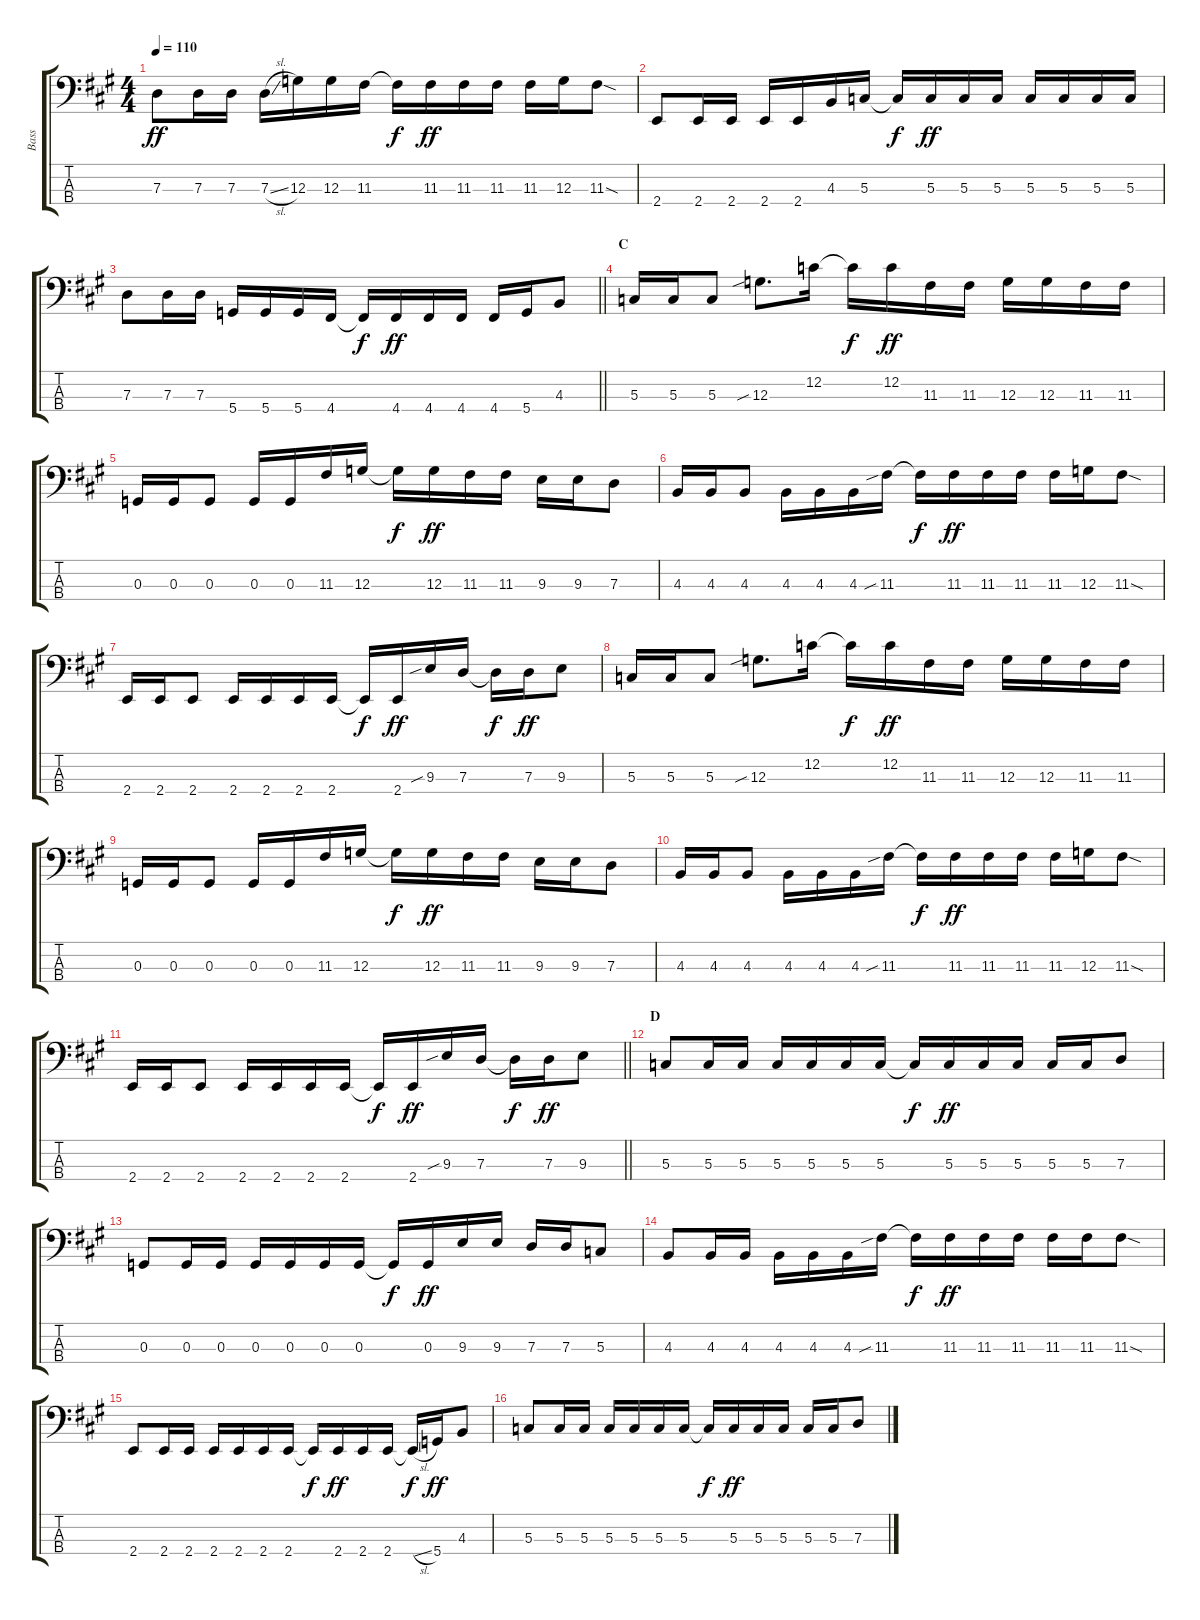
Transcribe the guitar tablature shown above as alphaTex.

\track ("Bass" "Bass") {instrument electricbasspick}
\staff {score tabs}
\tuning (F2 C2 G1 D1) {hide}
\ts (4 4)
\tempo 110
\clef f4
\ks a
7.3.8{dy ff} 7.3.16 7.3.16 7.3{sl}.16 12.3.16 12.3.16 11.3.16 11.3{t}.16{dy f} 11.3.16{dy ff} 11.3.16 11.3.16 11.3.16 12.3.16 11.3{sod}.8 |
2.4.8 2.4.16 2.4.16 2.4.16 2.4.16 4.3.16 5.3.16 5.3{t}.16{dy f} 5.3.16{dy ff} 5.3.16 5.3.16 5.3.16 5.3.16 5.3.16 5.3.16 |
\barLineRight lightlight
7.3.8 7.3.16 7.3.16 5.4.16 5.4.16 5.4.16 4.4.16 4.4{t}.16{dy f} 4.4.16{dy ff} 4.4.16 4.4.16 4.4.16 5.4.16 4.3.8 |
\section ("" "C")
5.3.16 5.3.16 5.3.8 12.3{sib}.8{d} 12.2.16 12.2{t}.16{dy f} 12.2.16{dy ff} 11.3.16 11.3.16 12.3.16 12.3.16 11.3.16 11.3.16 |
0.3.16 0.3.16 0.3.8 0.3.16 0.3.16 11.3.16 12.3.16 12.3{t}.16{dy f} 12.3.16{dy ff} 11.3.16 11.3.16 9.3.16 9.3.16 7.3.8 |
4.3.16 4.3.16 4.3.8 4.3.16 4.3.16 4.3.16 11.3{sib}.16 11.3{t}.16{dy f} 11.3.16{dy ff} 11.3.16 11.3.16 11.3.16 12.3.16 11.3{sod}.8 |
2.4.16 2.4.16 2.4.8 2.4.16 2.4.16 2.4.16 2.4.16 2.4{t}.16{dy f} 2.4.16{dy ff} 9.3{sib}.16 7.3.16 7.3{t}.16{dy f} 7.3.16{dy ff} 9.3.8 |
5.3.16 5.3.16 5.3.8 12.3{sib}.8{d} 12.2.16 12.2{t}.16{dy f} 12.2.16{dy ff} 11.3.16 11.3.16 12.3.16 12.3.16 11.3.16 11.3.16 |
0.3.16 0.3.16 0.3.8 0.3.16 0.3.16 11.3.16 12.3.16 12.3{t}.16{dy f} 12.3.16{dy ff} 11.3.16 11.3.16 9.3.16 9.3.16 7.3.8 |
4.3.16 4.3.16 4.3.8 4.3.16 4.3.16 4.3.16 11.3{sib}.16 11.3{t}.16{dy f} 11.3.16{dy ff} 11.3.16 11.3.16 11.3.16 12.3.16 11.3{sod}.8 |
\barLineRight lightlight
2.4.16 2.4.16 2.4.8 2.4.16 2.4.16 2.4.16 2.4.16 2.4{t}.16{dy f} 2.4.16{dy ff} 9.3{sib}.16 7.3.16 7.3{t}.16{dy f} 7.3.16{dy ff} 9.3.8 |
\section ("" "D")
5.3.8 5.3.16 5.3.16 5.3.16 5.3.16 5.3.16 5.3.16 5.3{t}.16{dy f} 5.3.16{dy ff} 5.3.16 5.3.16 5.3.16 5.3.16 7.3.8 |
0.3.8 0.3.16 0.3.16 0.3.16 0.3.16 0.3.16 0.3.16 0.3{t}.16{dy f} 0.3.16{dy ff} 9.3.16 9.3.16 7.3.16 7.3.16 5.3.8 |
4.3.8 4.3.16 4.3.16 4.3.16 4.3.16 4.3.16 11.3{sib}.16 11.3{t}.16{dy f} 11.3.16{dy ff} 11.3.16 11.3.16 11.3.16 11.3.16 11.3{sod}.8 |
2.4.8 2.4.16 2.4.16 2.4.16 2.4.16 2.4.16 2.4.16 2.4{t}.16{dy f} 2.4.16{dy ff} 2.4.16 2.4.16 2.4{sl t}.16{dy f} 5.4.16{dy ff} 4.3.8 |
5.3.8 5.3.16 5.3.16 5.3.16 5.3.16 5.3.16 5.3.16 5.3{t}.16{dy f} 5.3.16{dy ff} 5.3.16 5.3.16 5.3.16 5.3.16 7.3.8
